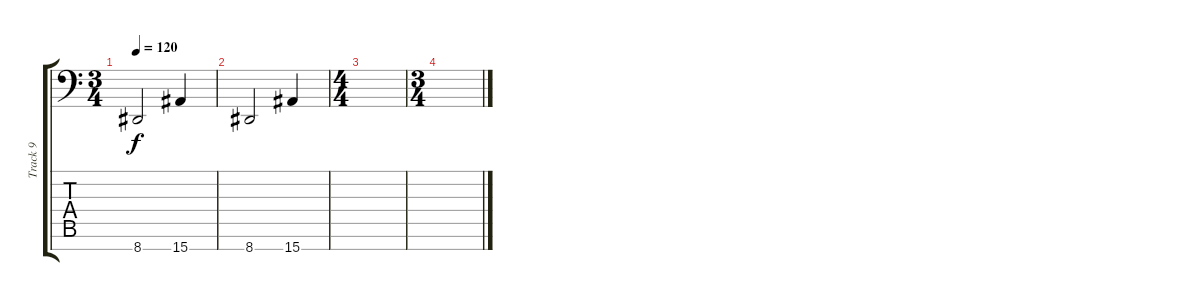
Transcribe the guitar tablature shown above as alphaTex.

\track ("Track 9" "Track 9") {instrument musicbox}
\staff {score tabs}
\tuning (D4 A3 F3 C3 G2 C2 G1) {hide}
\ts (3 4)
\tempo 120
\clef f4
\ks c
8.7.2{dy f} 15.7.4 |
8.7.2 15.7.4 |
\ts (4 4)
|
\ts (3 4)
